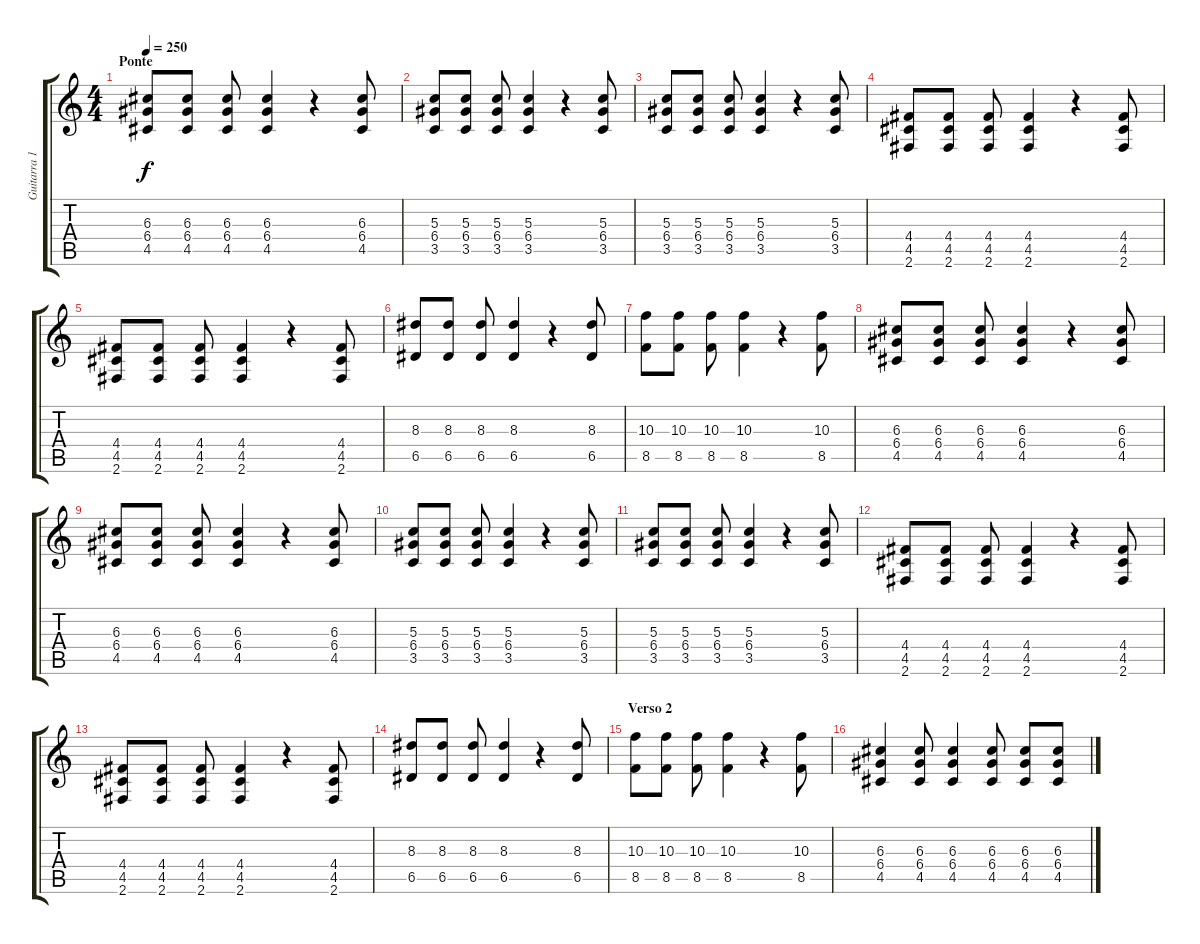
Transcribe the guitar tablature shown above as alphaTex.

\track ("Guitarra 1" "Guitarra 1") {instrument distortionguitar}
\staff {score tabs}
\tuning (E4 B3 G3 D3 A2 E2) {hide}
\ts (4 4)
\section ("" "Ponte ")
\tempo 250
\clef g2
\ks c
(6.3 6.4 4.5).8{dy f} (6.3 6.4 4.5).8 (6.3 6.4 4.5).8 (6.3 6.4 4.5).4 r.4 (6.3 6.4 4.5).8 |
(5.3 6.4 3.5).8 (5.3 6.4 3.5).8 (5.3 6.4 3.5).8 (5.3 6.4 3.5).4 r.4 (5.3 6.4 3.5).8 |
(5.3 6.4 3.5).8 (5.3 6.4 3.5).8 (5.3 6.4 3.5).8 (5.3 6.4 3.5).4 r.4 (5.3 6.4 3.5).8 |
(4.4 4.5 2.6).8 (4.4 4.5 2.6).8 (4.4 4.5 2.6).8 (4.4 4.5 2.6).4 r.4 (4.4 4.5 2.6).8 |
(4.4 4.5 2.6).8 (4.4 4.5 2.6).8 (4.4 4.5 2.6).8 (4.4 4.5 2.6).4 r.4 (4.4 4.5 2.6).8 |
(8.3 6.5).8 (8.3 6.5).8 (8.3 6.5).8 (8.3 6.5).4 r.4 (8.3 6.5).8 |
(10.3 8.5).8 (10.3 8.5).8 (10.3 8.5).8 (10.3 8.5).4 r.4 (10.3 8.5).8 |
(6.3 6.4 4.5).8 (6.3 6.4 4.5).8 (6.3 6.4 4.5).8 (6.3 6.4 4.5).4 r.4 (6.3 6.4 4.5).8 |
(6.3 6.4 4.5).8 (6.3 6.4 4.5).8 (6.3 6.4 4.5).8 (6.3 6.4 4.5).4 r.4 (6.3 6.4 4.5).8 |
(5.3 6.4 3.5).8 (5.3 6.4 3.5).8 (5.3 6.4 3.5).8 (5.3 6.4 3.5).4 r.4 (5.3 6.4 3.5).8 |
(5.3 6.4 3.5).8 (5.3 6.4 3.5).8 (5.3 6.4 3.5).8 (5.3 6.4 3.5).4 r.4 (5.3 6.4 3.5).8 |
(4.4 4.5 2.6).8 (4.4 4.5 2.6).8 (4.4 4.5 2.6).8 (4.4 4.5 2.6).4 r.4 (4.4 4.5 2.6).8 |
(4.4 4.5 2.6).8 (4.4 4.5 2.6).8 (4.4 4.5 2.6).8 (4.4 4.5 2.6).4 r.4 (4.4 4.5 2.6).8 |
(8.3 6.5).8 (8.3 6.5).8 (8.3 6.5).8 (8.3 6.5).4 r.4 (8.3 6.5).8 |
\section ("" "Verso 2")
(10.3 8.5).8 (10.3 8.5).8 (10.3 8.5).8 (10.3 8.5).4 r.4 (10.3 8.5).8 |
(6.3 6.4 4.5).4 (6.3 6.4 4.5).8 (6.3 6.4 4.5).4 (6.3 6.4 4.5).8 (6.3 6.4 4.5).8 (6.3 6.4 4.5).8
